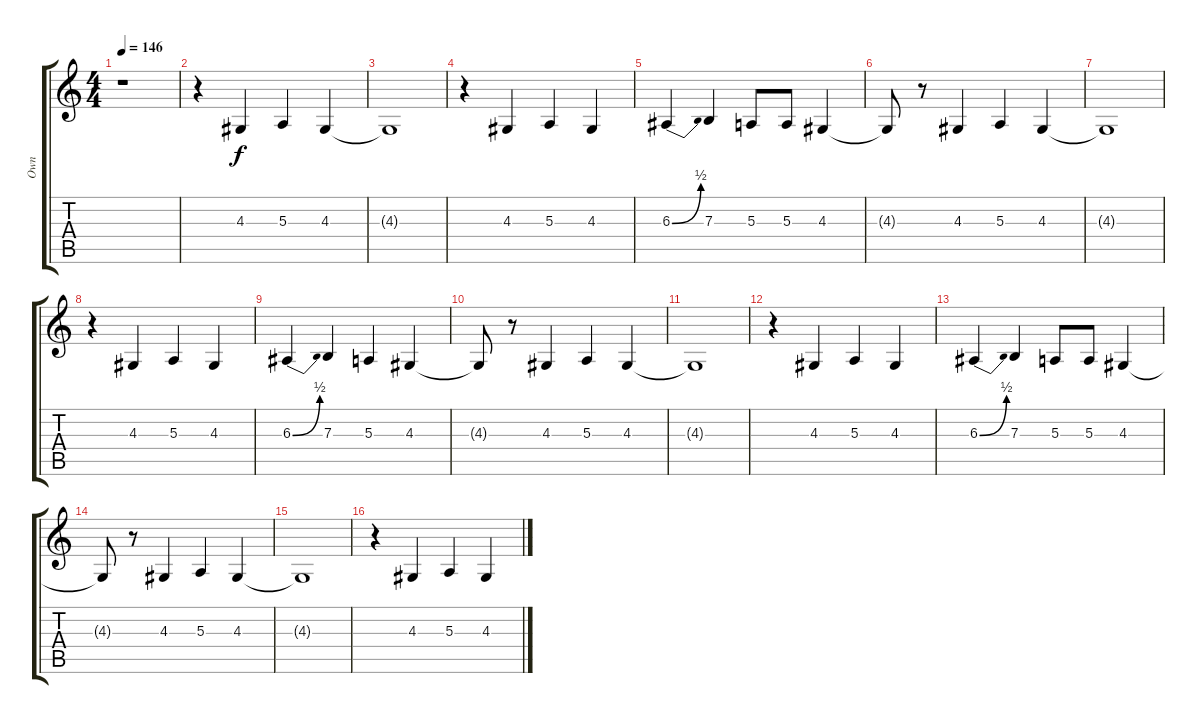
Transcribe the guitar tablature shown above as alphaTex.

\track ("Own" "Own") {instrument trumpet}
\staff {score tabs}
\tuning (Db4 Ab3 E3 B2 Gb2 Db2) {hide}
\ts (4 4)
\tempo 146
\clef g2
\ks c
r.1{dy f} |
r.4 4.3.4 5.3.4 4.3.4 |
4.3{t}.1 |
r.4 4.3.4 5.3.4 4.3.4 |
6.3{be (bend 0 0 60 2)}.4 7.3.4 5.3.8 5.3.8 4.3.4 |
4.3{t}.8 r.8 4.3.4 5.3.4 4.3.4 |
4.3{t}.1 |
r.4 4.3.4 5.3.4 4.3.4 |
6.3{be (bend 0 0 60 2)}.4 7.3.4 5.3.4 4.3.4 |
4.3{t}.8 r.8 4.3.4 5.3.4 4.3.4 |
4.3{t}.1 |
r.4 4.3.4 5.3.4 4.3.4 |
6.3{be (bend 0 0 60 2)}.4 7.3.4 5.3.8 5.3.8 4.3.4 |
4.3{t}.8 r.8 4.3.4 5.3.4 4.3.4 |
4.3{t}.1 |
r.4 4.3.4 5.3.4 4.3.4
